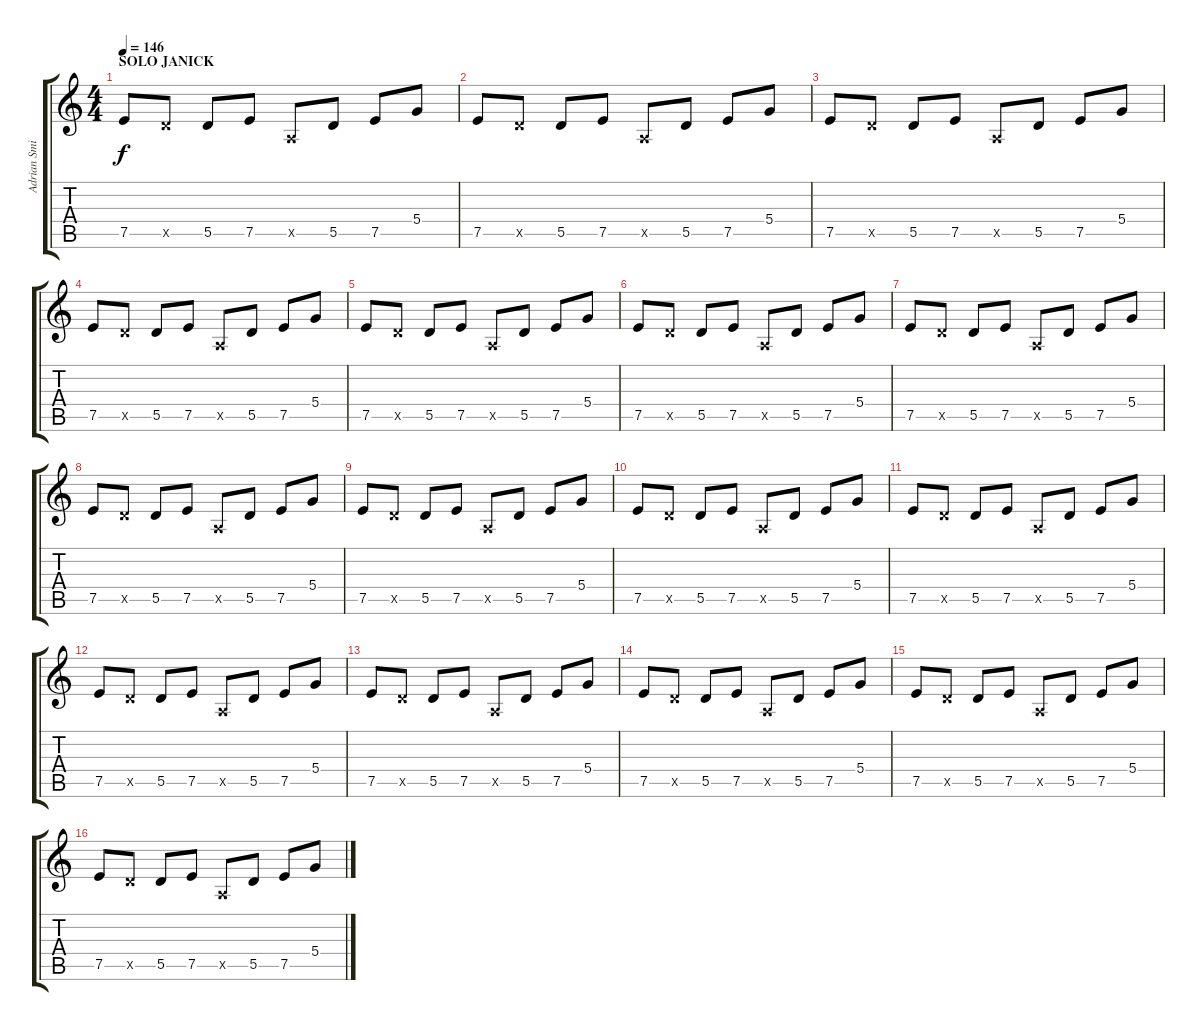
\track ("Adrian Smith" "Adrian Smi") {instrument electricguitarjazz}
\staff {score tabs}
\tuning (E4 B3 G3 D3 A2 E2) {hide}
\ts (4 4)
\section ("" "SOLO JANICK")
\tempo 146
\clef g2
\ks c
7.5.8{dy f} 5.5{x}.8 5.5.8 7.5.8 0.5{x}.8 5.5.8 7.5.8 5.4.8 |
7.5.8 5.5{x}.8 5.5.8 7.5.8 0.5{x}.8 5.5.8 7.5.8 5.4.8 |
7.5.8 5.5{x}.8 5.5.8 7.5.8 0.5{x}.8 5.5.8 7.5.8 5.4.8 |
7.5.8 5.5{x}.8 5.5.8 7.5.8 0.5{x}.8 5.5.8 7.5.8 5.4.8 |
7.5.8 5.5{x}.8 5.5.8 7.5.8 0.5{x}.8 5.5.8 7.5.8 5.4.8 |
7.5.8 5.5{x}.8 5.5.8 7.5.8 0.5{x}.8 5.5.8 7.5.8 5.4.8 |
7.5.8 5.5{x}.8 5.5.8 7.5.8 0.5{x}.8 5.5.8 7.5.8 5.4.8 |
7.5.8 5.5{x}.8 5.5.8 7.5.8 0.5{x}.8 5.5.8 7.5.8 5.4.8 |
7.5.8 5.5{x}.8 5.5.8 7.5.8 0.5{x}.8 5.5.8 7.5.8 5.4.8 |
7.5.8 5.5{x}.8 5.5.8 7.5.8 0.5{x}.8 5.5.8 7.5.8 5.4.8 |
7.5.8 5.5{x}.8 5.5.8 7.5.8 0.5{x}.8 5.5.8 7.5.8 5.4.8 |
7.5.8 5.5{x}.8 5.5.8 7.5.8 0.5{x}.8 5.5.8 7.5.8 5.4.8 |
7.5.8 5.5{x}.8 5.5.8 7.5.8 0.5{x}.8 5.5.8 7.5.8 5.4.8 |
7.5.8 5.5{x}.8 5.5.8 7.5.8 0.5{x}.8 5.5.8 7.5.8 5.4.8 |
7.5.8 5.5{x}.8 5.5.8 7.5.8 0.5{x}.8 5.5.8 7.5.8 5.4.8 |
7.5.8 5.5{x}.8 5.5.8 7.5.8 0.5{x}.8 5.5.8 7.5.8 5.4.8
